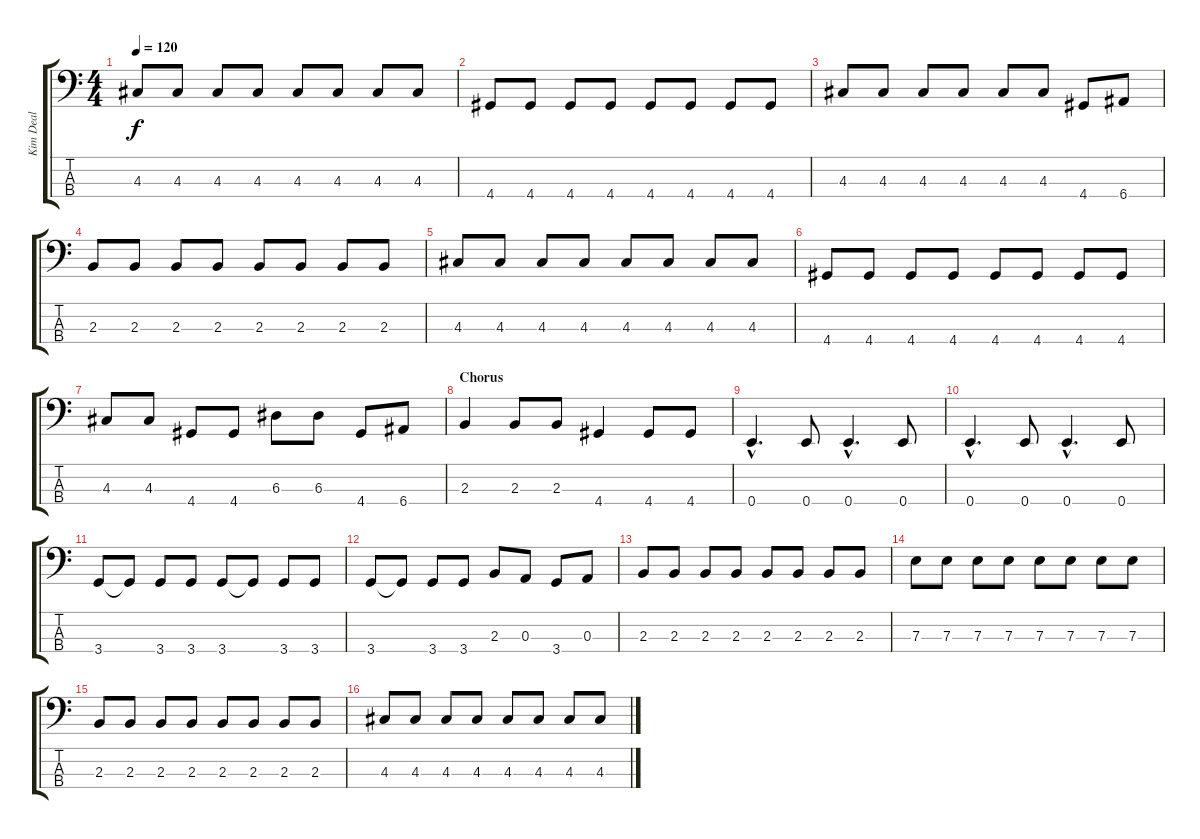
\track ("Kim Deal" "Kim Deal") {instrument electricbasspick}
\staff {score tabs}
\tuning (G2 D2 A1 E1) {hide}
\ts (4 4)
\tempo 120
\clef f4
\ks c
4.3.8{dy f} 4.3.8 4.3.8 4.3.8 4.3.8 4.3.8 4.3.8 4.3.8 |
4.4.8 4.4.8 4.4.8 4.4.8 4.4.8 4.4.8 4.4.8 4.4.8 |
4.3.8 4.3.8 4.3.8 4.3.8 4.3.8 4.3.8 4.4.8 6.4.8 |
2.3.8 2.3.8 2.3.8 2.3.8 2.3.8 2.3.8 2.3.8 2.3.8 |
4.3.8 4.3.8 4.3.8 4.3.8 4.3.8 4.3.8 4.3.8 4.3.8 |
4.4.8 4.4.8 4.4.8 4.4.8 4.4.8 4.4.8 4.4.8 4.4.8 |
4.3.8 4.3.8 4.4.8 4.4.8 6.3.8 6.3.8 4.4.8 6.4.8 |
\section ("" "Chorus")
2.3.4 2.3.8 2.3.8 4.4.4 4.4.8 4.4.8 |
0.4{hac}.4{d} 0.4.8 0.4{hac}.4{d} 0.4.8 |
0.4{hac}.4{d} 0.4.8 0.4{hac}.4{d} 0.4.8 |
3.4.8 3.4{t}.8 3.4.8 3.4.8 3.4.8 3.4{t}.8 3.4.8 3.4.8 |
3.4.8 3.4{t}.8 3.4.8 3.4.8 2.3.8 0.3.8 3.4.8 0.3.8 |
2.3.8 2.3.8 2.3.8 2.3.8 2.3.8 2.3.8 2.3.8 2.3.8 |
7.3.8 7.3.8 7.3.8 7.3.8 7.3.8 7.3.8 7.3.8 7.3.8 |
\section ("" "")
2.3.8 2.3.8 2.3.8 2.3.8 2.3.8 2.3.8 2.3.8 2.3.8 |
4.3.8 4.3.8 4.3.8 4.3.8 4.3.8 4.3.8 4.3.8 4.3.8
